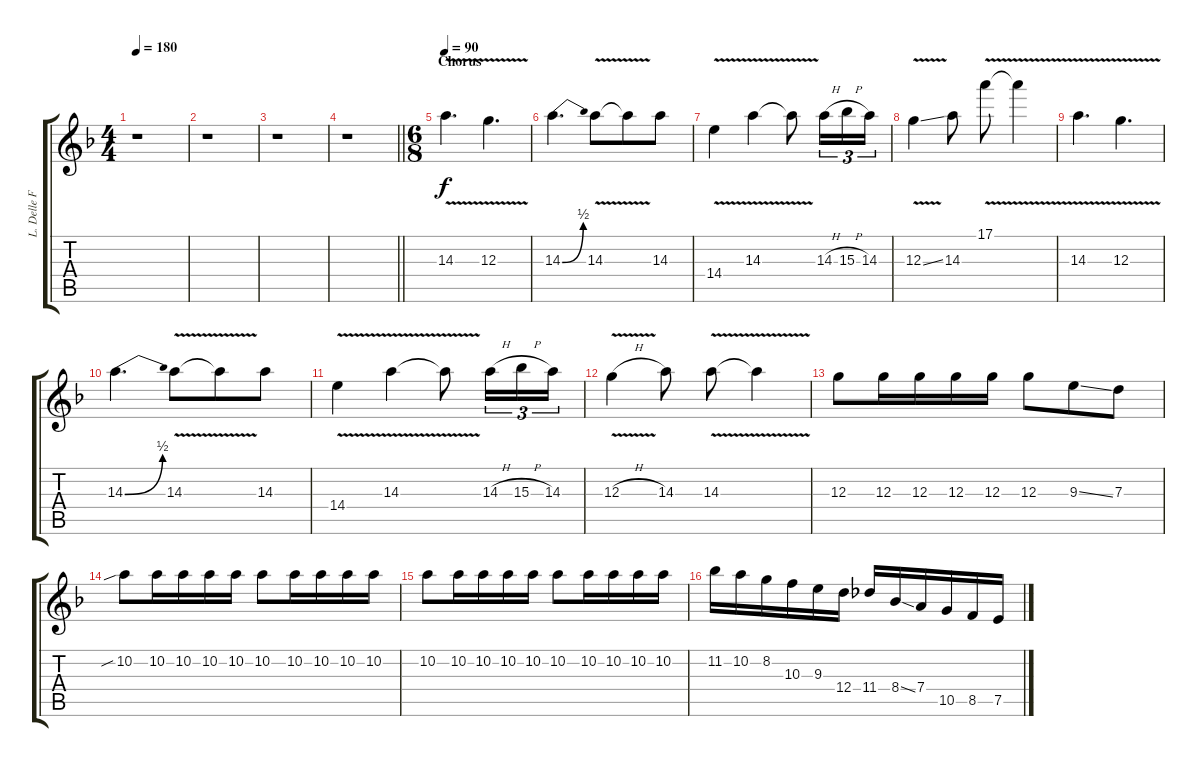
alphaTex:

\track ("L. Delle Fave (Guitar Lead)" "L. Delle F") {instrument overdrivenguitar}
\staff {score tabs}
\tuning (E4 B3 G3 D3 A2 E2) {hide}
\ts (4 4)
\tempo 180
\clef g2
\ks dminor
r.1{dy f} |
r.1 |
r.1 |
\barLineRight lightlight
r.1 |
\ts (6 8)
\section ("" "Chorus")
\tempo 90
14.3{v}.4{d} 12.3{v}.4{d} |
14.3{be (bend 0 0 60 2)}.4{d} 14.3{v}.8 14.3{t}.8 14.3.8 |
14.4{v}.4 14.3{v}.4 14.3{t}.8 14.3{h}.16{tu (3 2)} 15.3{h}.16{tu (3 2)} 14.3.16{tu (3 2)} |
12.3{v ss}.4 14.3.8 17.1{v}.8 17.1{t}.4 |
14.3{v}.4{d} 12.3{v}.4{d} |
14.3{be (bend 0 0 60 2)}.4{d} 14.3{v}.8 14.3{t}.8 14.3.8 |
14.4{v}.4 14.3{v}.4 14.3{t}.8 14.3{h}.16{tu (3 2)} 15.3{h}.16{tu (3 2)} 14.3.16{tu (3 2)} |
12.3{v h}.4 14.3.8 14.3{v}.8 14.3{t}.4 |
12.3.8 12.3.16 12.3.16 12.3.16 12.3.16 12.3.8 9.3{ss}.8 7.3.8 |
10.2{sib}.8 10.2.16 10.2.16 10.2.16 10.2.16 10.2.8 10.2.16 10.2.16 10.2.16 10.2.16 |
10.2.8 10.2.16 10.2.16 10.2.16 10.2.16 10.2.8 10.2.16 10.2.16 10.2.16 10.2.16 |
11.2.16 10.2.16 8.2.16 10.3.16 9.3.16 12.4.16 11.4.16 8.4{ss}.16 7.4.16 10.5.16 8.5.16 7.5.16
